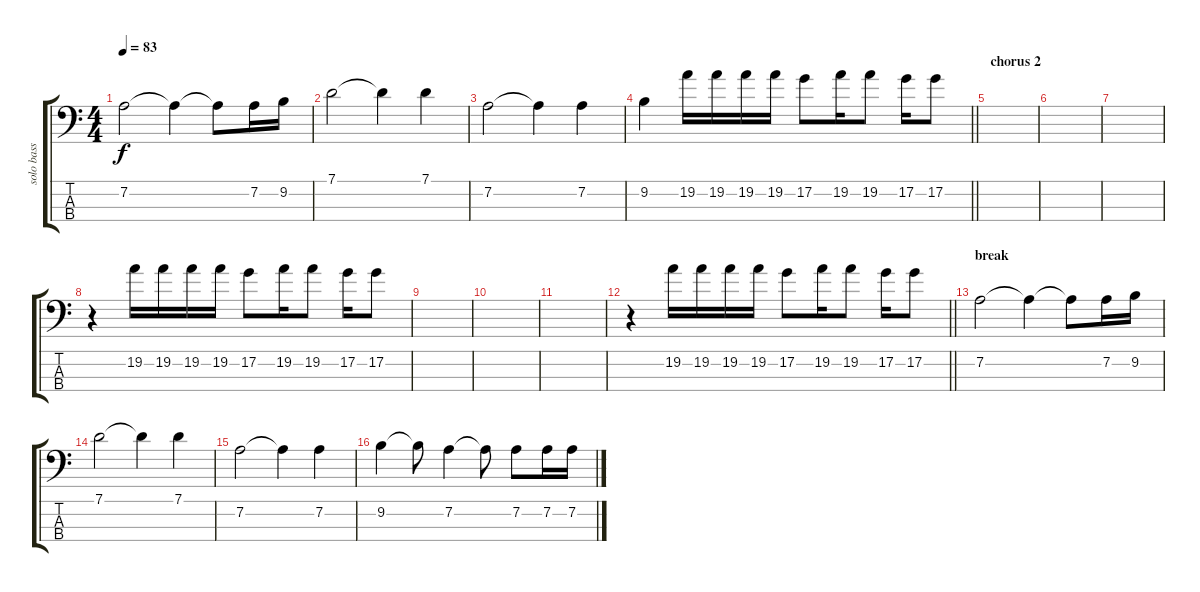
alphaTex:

\track ("solo bass" "solo bass") {instrument electricguitarjazz}
\staff {score tabs}
\tuning (G2 D2 A1 E1) {hide}
\ts (4 4)
\tempo 83
\clef f4
\ks c
7.2.2{dy f} 7.2{t}.4 7.2{t}.8 7.2.16 9.2.16 |
7.1.2 7.1{t}.4 7.1.4 |
7.2.2 7.2{t}.4 7.2.4 |
\barLineRight lightlight
9.2.4 19.2.16 19.2.16 19.2.16 19.2.16 17.2.8 19.2.16 19.2.8 17.2.16 17.2.8 |
\section ("" "chorus 2")
|
|
|
r.4 19.2.16 19.2.16 19.2.16 19.2.16 17.2.8 19.2.16 19.2.8 17.2.16 17.2.8 |
|
|
|
\barLineRight lightlight
r.4 19.2.16 19.2.16 19.2.16 19.2.16 17.2.8 19.2.16 19.2.8 17.2.16 17.2.8 |
\section ("" "break ")
7.2.2 7.2{t}.4 7.2{t}.8 7.2.16 9.2.16 |
7.1.2 7.1{t}.4 7.1.4 |
7.2.2 7.2{t}.4 7.2.4 |
9.2.4 9.2{t}.8 7.2.4 7.2{t}.8 7.2.8 7.2.16 7.2.16
